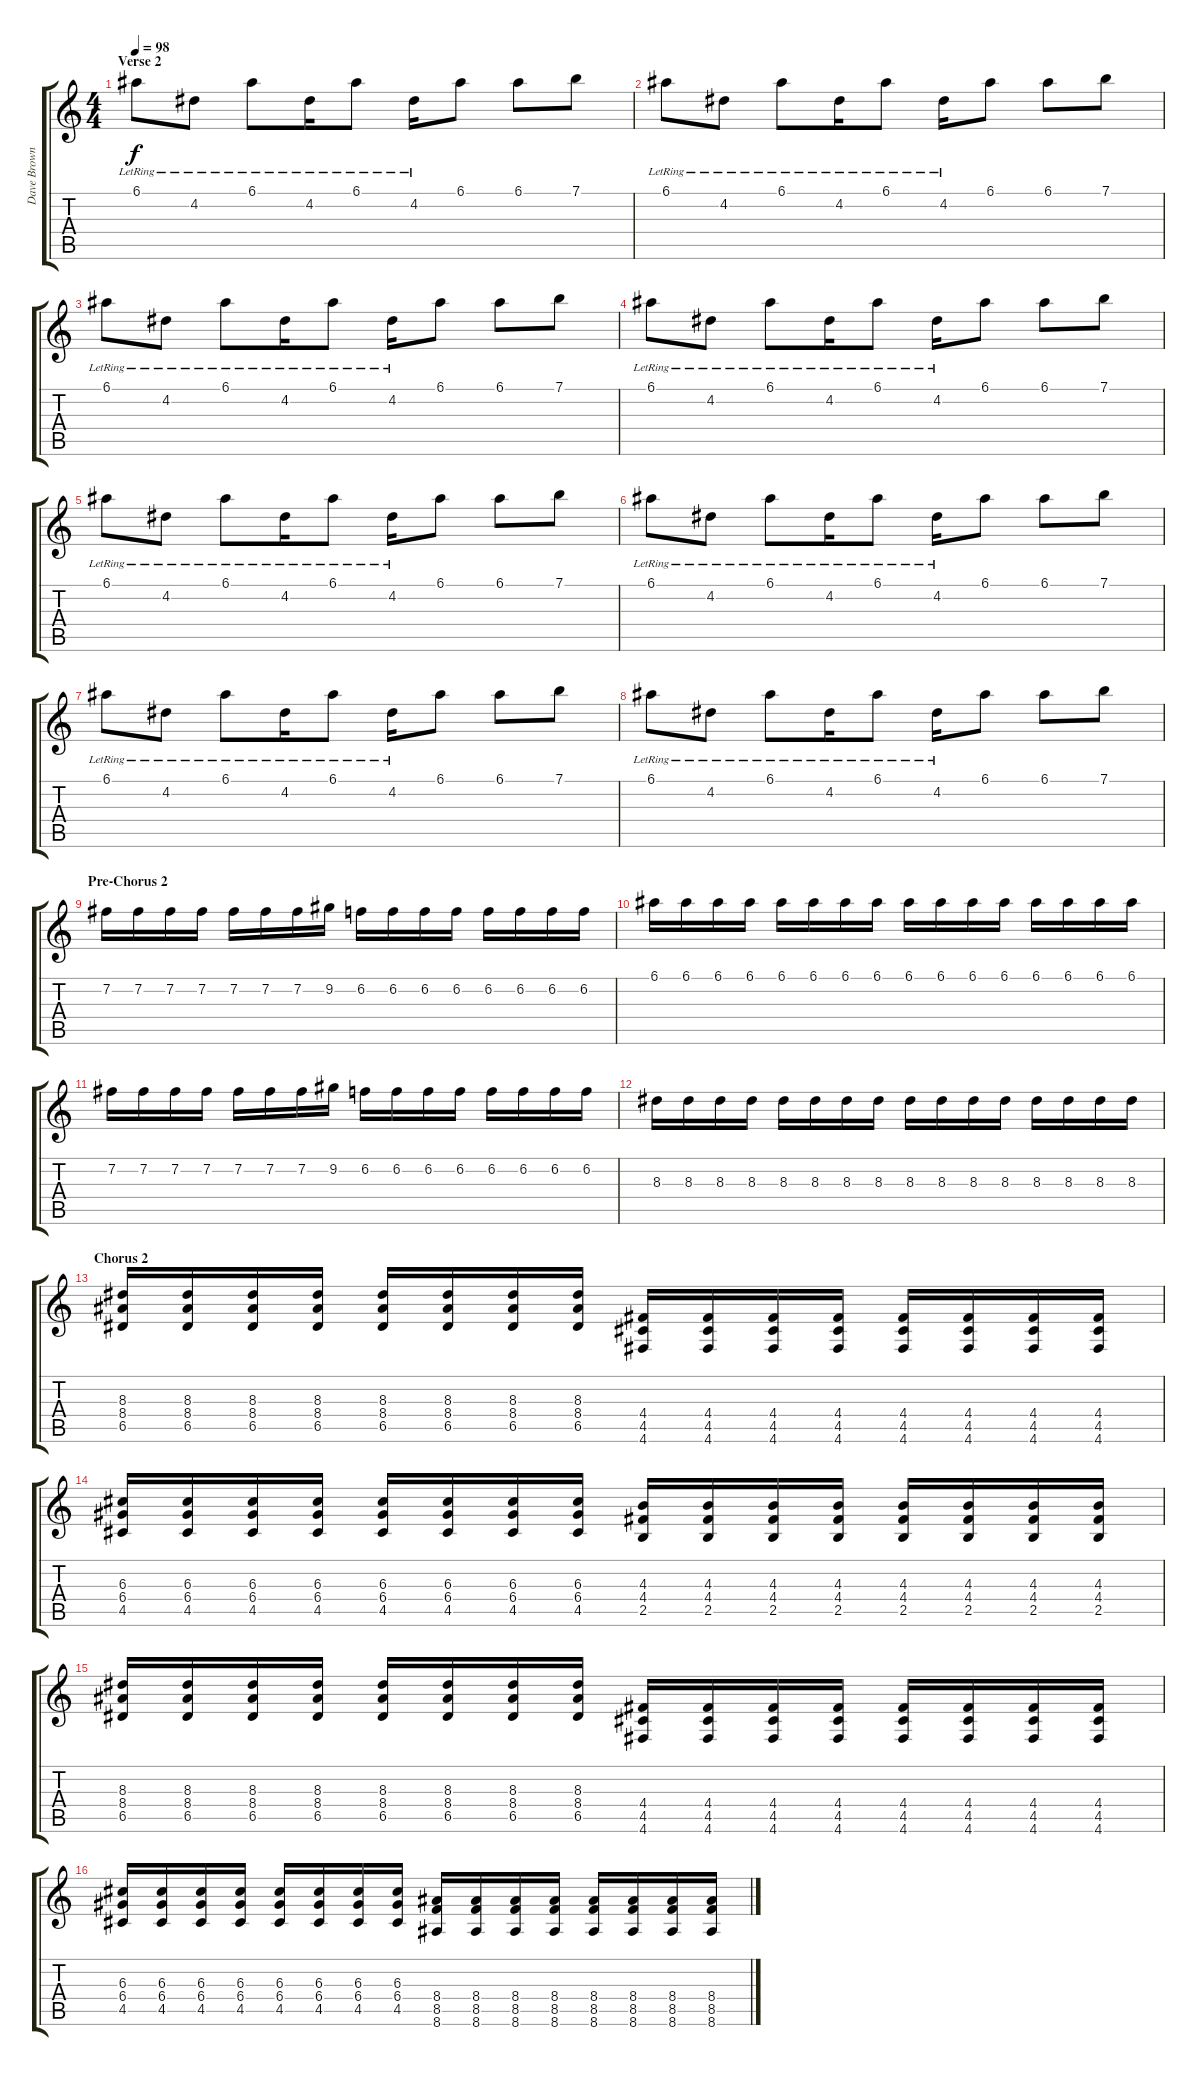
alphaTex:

\track ("Dave Brownsound - Lead Guitar" "Dave Brown") {instrument distortionguitar}
\staff {score tabs}
\tuning (E4 B3 G3 D3 A2 D2) {hide}
\ts (4 4)
\section ("" "Verse 2")
\tempo 98
\clef g2
\ks c
6.1{lr}.8{dy f} 4.2{lr}.8 6.1{lr}.8 4.2{lr}.16 6.1{lr}.8 4.2{lr}.16 6.1.8 6.1.8 7.1.8 |
6.1{lr}.8 4.2{lr}.8 6.1{lr}.8 4.2{lr}.16 6.1{lr}.8 4.2{lr}.16 6.1.8 6.1.8 7.1.8 |
6.1{lr}.8 4.2{lr}.8 6.1{lr}.8 4.2{lr}.16 6.1{lr}.8 4.2{lr}.16 6.1.8 6.1.8 7.1.8 |
6.1{lr}.8 4.2{lr}.8 6.1{lr}.8 4.2{lr}.16 6.1{lr}.8 4.2{lr}.16 6.1.8 6.1.8 7.1.8 |
6.1{lr}.8 4.2{lr}.8 6.1{lr}.8 4.2{lr}.16 6.1{lr}.8 4.2{lr}.16 6.1.8 6.1.8 7.1.8 |
6.1{lr}.8 4.2{lr}.8 6.1{lr}.8 4.2{lr}.16 6.1{lr}.8 4.2{lr}.16 6.1.8 6.1.8 7.1.8 |
6.1{lr}.8 4.2{lr}.8 6.1{lr}.8 4.2{lr}.16 6.1{lr}.8 4.2{lr}.16 6.1.8 6.1.8 7.1.8 |
6.1{lr}.8 4.2{lr}.8 6.1{lr}.8 4.2{lr}.16 6.1{lr}.8 4.2{lr}.16 6.1.8 6.1.8 7.1.8 |
\section ("" "Pre-Chorus 2")
7.2.16 7.2.16 7.2.16 7.2.16 7.2.16 7.2.16 7.2.16 9.2.16 6.2.16 6.2.16 6.2.16 6.2.16 6.2.16 6.2.16 6.2.16 6.2.16 |
6.1.16 6.1.16 6.1.16 6.1.16 6.1.16 6.1.16 6.1.16 6.1.16 6.1.16 6.1.16 6.1.16 6.1.16 6.1.16 6.1.16 6.1.16 6.1.16 |
7.2.16 7.2.16 7.2.16 7.2.16 7.2.16 7.2.16 7.2.16 9.2.16 6.2.16 6.2.16 6.2.16 6.2.16 6.2.16 6.2.16 6.2.16 6.2.16 |
8.3.16 8.3.16 8.3.16 8.3.16 8.3.16 8.3.16 8.3.16 8.3.16 8.3.16 8.3.16 8.3.16 8.3.16 8.3.16 8.3.16 8.3.16 8.3.16 |
\section ("" "Chorus 2")
(8.3 8.4 6.5).16 (8.3 8.4 6.5).16 (8.3 8.4 6.5).16 (8.3 8.4 6.5).16 (8.3 8.4 6.5).16 (8.3 8.4 6.5).16 (8.3 8.4 6.5).16 (8.3 8.4 6.5).16 (4.4 4.5 4.6).16 (4.4 4.5 4.6).16 (4.4 4.5 4.6).16 (4.4 4.5 4.6).16 (4.4 4.5 4.6).16 (4.4 4.5 4.6).16 (4.4 4.5 4.6).16 (4.4 4.5 4.6).16 |
(6.3 6.4 4.5).16 (6.3 6.4 4.5).16 (6.3 6.4 4.5).16 (6.3 6.4 4.5).16 (6.3 6.4 4.5).16 (6.3 6.4 4.5).16 (6.3 6.4 4.5).16 (6.3 6.4 4.5).16 (4.3 4.4 2.5).16 (4.3 4.4 2.5).16 (4.3 4.4 2.5).16 (4.3 4.4 2.5).16 (4.3 4.4 2.5).16 (4.3 4.4 2.5).16 (4.3 4.4 2.5).16 (4.3 4.4 2.5).16 |
(8.3 8.4 6.5).16 (8.3 8.4 6.5).16 (8.3 8.4 6.5).16 (8.3 8.4 6.5).16 (8.3 8.4 6.5).16 (8.3 8.4 6.5).16 (8.3 8.4 6.5).16 (8.3 8.4 6.5).16 (4.4 4.5 4.6).16 (4.4 4.5 4.6).16 (4.4 4.5 4.6).16 (4.4 4.5 4.6).16 (4.4 4.5 4.6).16 (4.4 4.5 4.6).16 (4.4 4.5 4.6).16 (4.4 4.5 4.6).16 |
(6.3 6.4 4.5).16 (6.3 6.4 4.5).16 (6.3 6.4 4.5).16 (6.3 6.4 4.5).16 (6.3 6.4 4.5).16 (6.3 6.4 4.5).16 (6.3 6.4 4.5).16 (6.3 6.4 4.5).16 (8.4 8.5 8.6).16 (8.4 8.5 8.6).16 (8.4 8.5 8.6).16 (8.4 8.5 8.6).16 (8.4 8.5 8.6).16 (8.4 8.5 8.6).16 (8.4 8.5 8.6).16 (8.4 8.5 8.6).16
